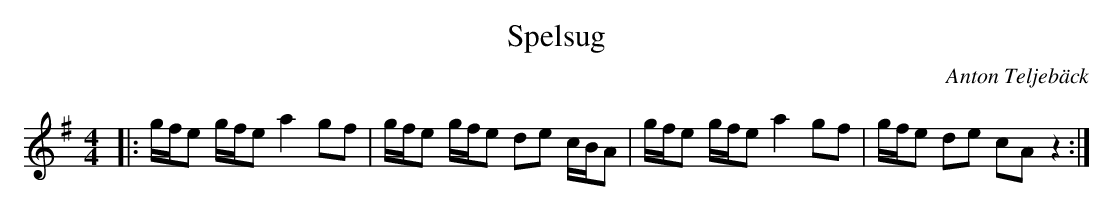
X:1
T:Spelsug
C:Anton Teljebäck
M:4/4
L:1/8
K:G
|: g/f/e g/f/e a2 gf | g/f/e g/f/e de c/B/A | g/f/e g/f/e a2 gf | g/f/e de cA z2 :|
